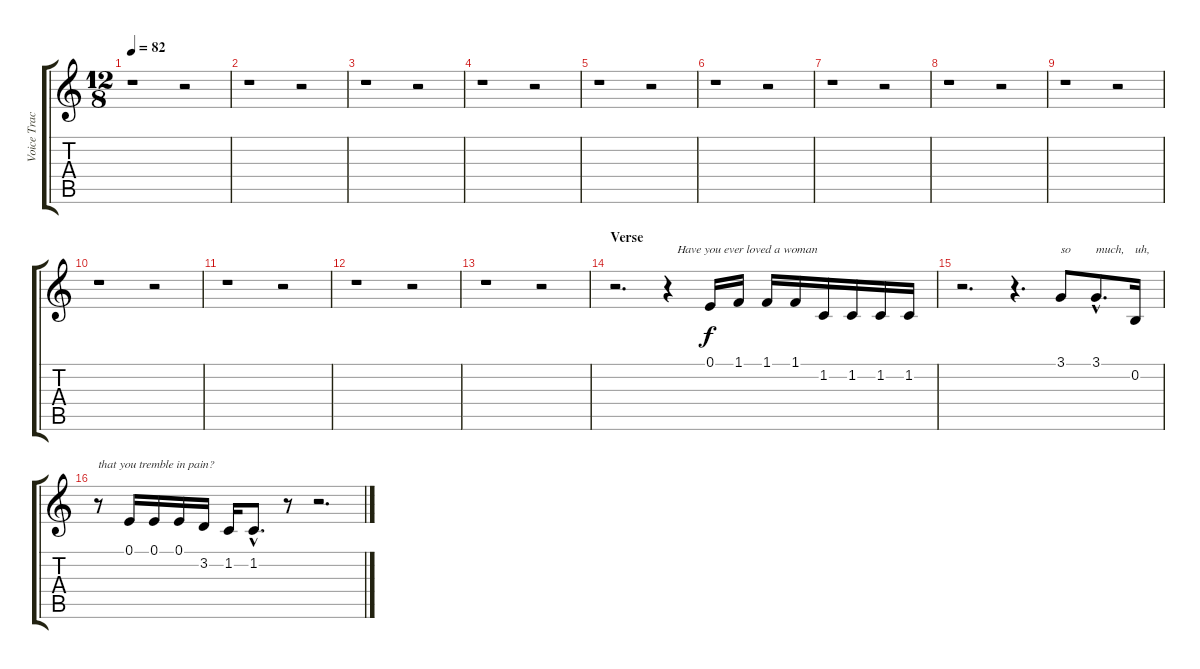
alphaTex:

\track ("Voice Track (Eric Clapton)" "Voice Trac") {instrument tangoaccordion}
\staff {score tabs}
\tuning (E4 B3 G3 D3 A2 E2) {hide}
\ts (12 8)
\tempo 82
\clef g2
\ks c
r.1{dy f instrument tangoaccordion} r.2 |
r.1 r.2 |
r.1 r.2 |
r.1 r.2 |
r.1 r.2 |
r.1 r.2 |
r.1 r.2 |
r.1 r.2 |
r.1 r.2 |
r.1 r.2 |
r.1 r.2 |
r.1 r.2 |
r.1 r.2 |
\section ("" "Verse")
r.2{d} r.4{txt "   Have you ever loved a woman"} 0.1.16 1.1.16 1.1.16 1.1.16 1.2.16 1.2.16 1.2.16 1.2.16 |
r.2{d} r.4{d} 3.1.8{txt "so"} 3.1{hac}.8{d txt "much,"} 0.2.16{txt "uh,"} |
r.8{txt "that you tremble in pain?"} 0.1.16 0.1.16 0.1.16 3.2.16 1.2.16 1.2{hac}.8{d} r.8 r.2{d}
